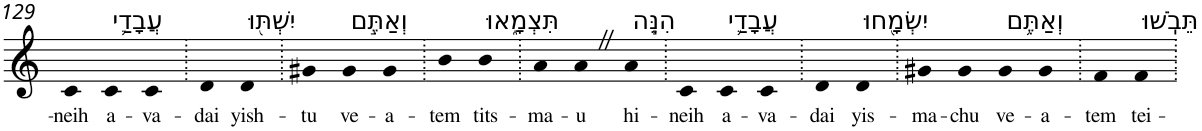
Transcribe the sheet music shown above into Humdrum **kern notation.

**kern	**text
*part1	*part1
*staff1	*staff1
*I"Piano	*
*I'Pno	*
!!LO:PB:g=z
*clefG2	*
*k[]	*
=129	=129
!	!LO:LY:b
4c	-neih
!LO:TX:a:t=עֲבָדַ֛י	!
!	!LO:LY:b
4c	a-
!	!LO:LY:b
4c	-va-
=130.	=130.
!	!LO:LY:b
4d	-dai
!LO:TX:a:t=יִשְׁתּ֖וּ	!
!	!LO:LY:b
4d	yish-
=131.	=131.
!	!LO:LY:b
4g#X	-tu
!LO:TX:a:t=וְאַתֶּ֣ם	!
!	!LO:LY:b
4g#	ve-
!	!LO:LY:b
4g#	-a-
=132.	=132.
!	!LO:LY:b
4b	-tem
!LO:TX:a:t=תִּצְמָ֑אוּ	!
!	!LO:LY:b
4b	tits-
=133.	=133.
!	!LO:LY:b
4a	-ma-
!	!LO:LY:b
4aZ	-u
!LO:TX:a:t=הִנֵּ֧ה	!
!	!LO:LY:b
4a	hi-
=134.	=134.
!	!LO:LY:b
4c	-neih
!LO:TX:a:t=עֲבָדַ֛י	!
!	!LO:LY:b
4c	a-
!	!LO:LY:b
4c	-va-
=135.	=135.
!	!LO:LY:b
4d	-dai
!LO:TX:a:t=יִשְׂמָ֖חוּ	!
!	!LO:LY:b
4d	yis-
=136.	=136.
!	!LO:LY:b
4g#X	-ma-
!	!LO:LY:b
4g#	-chu
!LO:TX:a:t=וְאַתֶּ֥ם	!
!	!LO:LY:b
4g#	ve-
!	!LO:LY:b
4g#	-a-
=137.	=137.
!	!LO:LY:b
4f	-tem
!LO:TX:a:t=תֵּבֹֽשׁוּ	!
!	!LO:LY:b
4f	tei-
=.	=.
*-	*-
